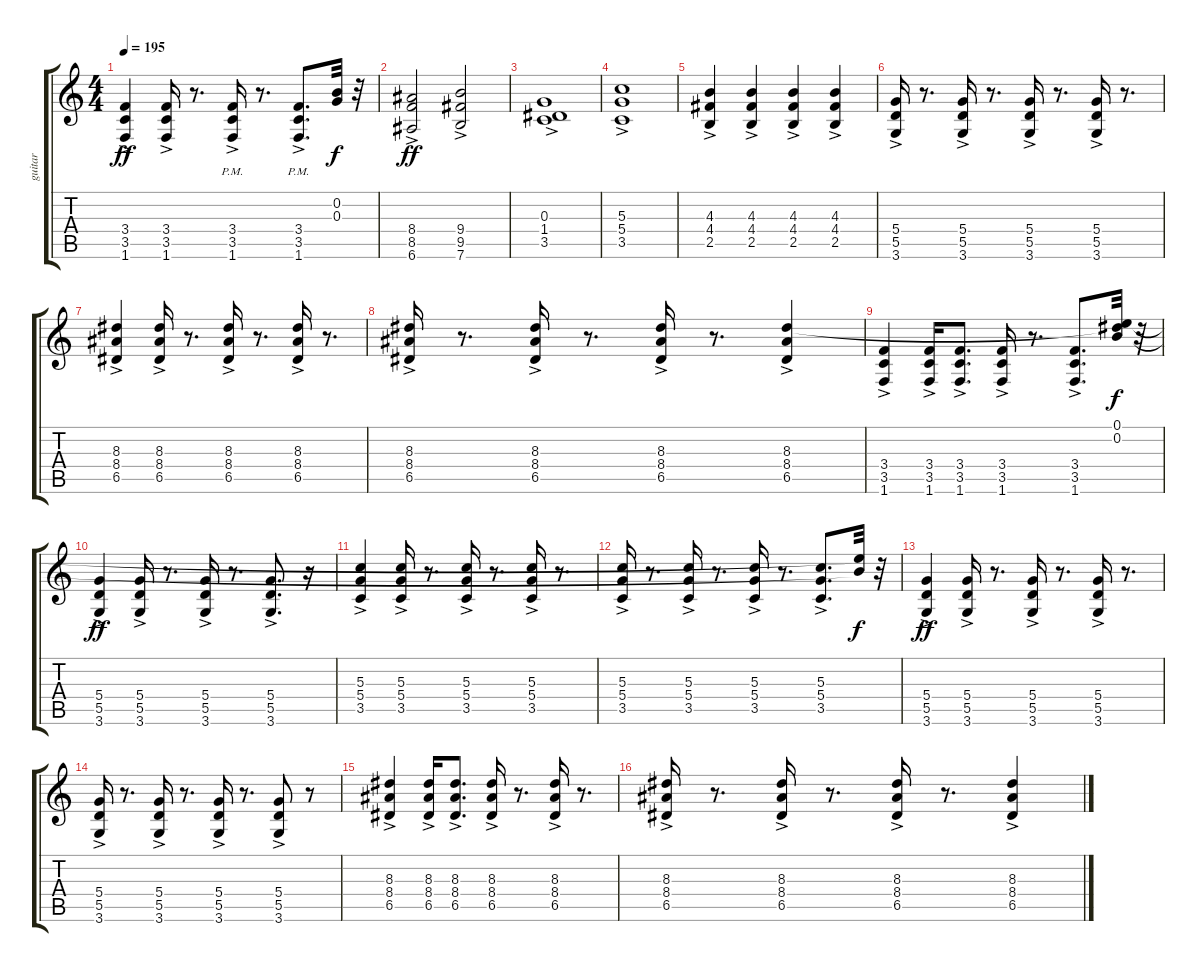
\track ("guitar" "guitar") {instrument overdrivenguitar}
\staff {score tabs}
\tuning (E4 B3 G3 D3 A2 E2) {hide}
\ts (4 4)
\tempo 195
\clef g2
\ks c
(3.4{ac} 3.5{ac} 1.6{ac}).4{dy ff} (3.4{ac} 3.5{ac} 1.6{ac}).16 r.8{d} (3.4{ac pm} 3.5{ac pm} 1.6{ac pm}).16 r.8{d} (3.4{ac pm} 3.5{ac pm} 1.6{ac pm}).8{d} (0.2 0.3).32{dy f} r.32 |
(8.4{ac} 8.5{ac} 6.6{ac}).2{dy ff} (9.4{ac} 9.5{ac} 7.6{ac}).2 |
(0.3{ac} 1.4{ac} 3.5{ac}).1 |
(5.3{ac} 5.4{ac} 3.5{ac}).1 |
(4.3{ac} 4.4{ac} 2.5{ac}).4 (4.3{ac} 4.4{ac} 2.5{ac}).4 (4.3{ac} 4.4{ac} 2.5{ac}).4 (4.3{ac} 4.4{ac} 2.5{ac}).4 |
(5.4{ac} 5.5{ac} 3.6{ac}).16 r.8{d} (5.4{ac} 5.5{ac} 3.6{ac}).16 r.8{d} (5.4{ac} 5.5{ac} 3.6{ac}).16 r.8{d} (5.4{ac} 5.5{ac} 3.6{ac}).16 r.8{d} |
(8.3{ac} 8.4{ac} 6.5{ac}).4 (8.3{ac} 8.4{ac} 6.5{ac}).16 r.8{d} (8.3{ac} 8.4{ac} 6.5{ac}).16 r.8{d} (8.3{ac} 8.4{ac} 6.5{ac}).16 r.8{d} |
(8.3{ac} 8.4{ac} 6.5{ac}).16 r.8{d} (8.3{ac} 8.4{ac} 6.5{ac}).16 r.8{d} (8.3{ac} 8.4{ac} 6.5{ac}).16 r.8{d} (8.3{ac} 8.4{ac} 6.5{ac}).4 |
(3.4{ac} 3.5{ac} 1.6{ac}).4 (3.4{ac} 3.5{ac} 1.6{ac}).16 (3.4{ac} 3.5{ac} 1.6{ac}).8{d} (3.4{ac} 3.5{ac} 1.6{ac}).16 r.8{d} (3.4{ac} 3.5{ac} 1.6{ac}).8{d} (0.1 0.2 8.3{t}).32{dy f} r.32 |
(5.4{ac} 5.5{ac} 3.6{ac}).4{dy ff} (5.4{ac} 5.5{ac} 3.6{ac}).16 r.8{d} (5.4{ac} 5.5{ac} 3.6{ac}).16 r.8{d} (5.4{ac} 5.5{ac} 3.6{ac}).8{d} r.16 |
(5.3{ac} 5.4{ac} 3.5{ac}).4 (5.3{ac} 5.4{ac} 3.5{ac}).16 r.8{d} (5.3{ac} 5.4{ac} 3.5{ac}).16 r.8{d} (5.3{ac} 5.4{ac} 3.5{ac}).16 r.8{d} |
(5.3{ac} 5.4{ac} 3.5{ac}).16 r.8{d} (5.3{ac} 5.4{ac} 3.5{ac}).16 r.8{d} (5.3{ac} 5.4{ac} 3.5{ac}).16 r.8{d} (5.3{ac} 5.4{ac} 3.5{ac}).8{d} (0.1{t} 0.2{t}).32{dy f} r.32 |
(5.4{ac} 5.5{ac} 3.6{ac}).4{dy ff} (5.4{ac} 5.5{ac} 3.6{ac}).16 r.8{d} (5.4{ac} 5.5{ac} 3.6{ac}).16 r.8{d} (5.4{ac} 5.5{ac} 3.6{ac}).16 r.8{d} |
(5.4{ac} 5.5{ac} 3.6{ac}).16 r.8{d} (5.4{ac} 5.5{ac} 3.6{ac}).16 r.8{d} (5.4{ac} 5.5{ac} 3.6{ac}).16 r.8{d} (5.4{ac} 5.5{ac} 3.6{ac}).8 r.8 |
(8.3{ac} 8.4{ac} 6.5{ac}).4 (8.3{ac} 8.4{ac} 6.5{ac}).16 (8.3{ac} 8.4{ac} 6.5{ac}).8{d} (8.3{ac} 8.4{ac} 6.5{ac}).16 r.8{d} (8.3{ac} 8.4{ac} 6.5{ac}).16 r.8{d} |
(8.3{ac} 8.4{ac} 6.5{ac}).16 r.8{d} (8.3{ac} 8.4{ac} 6.5{ac}).16 r.8{d} (8.3{ac} 8.4{ac} 6.5{ac}).16 r.8{d} (8.3{ac} 8.4{ac} 6.5{ac}).4
